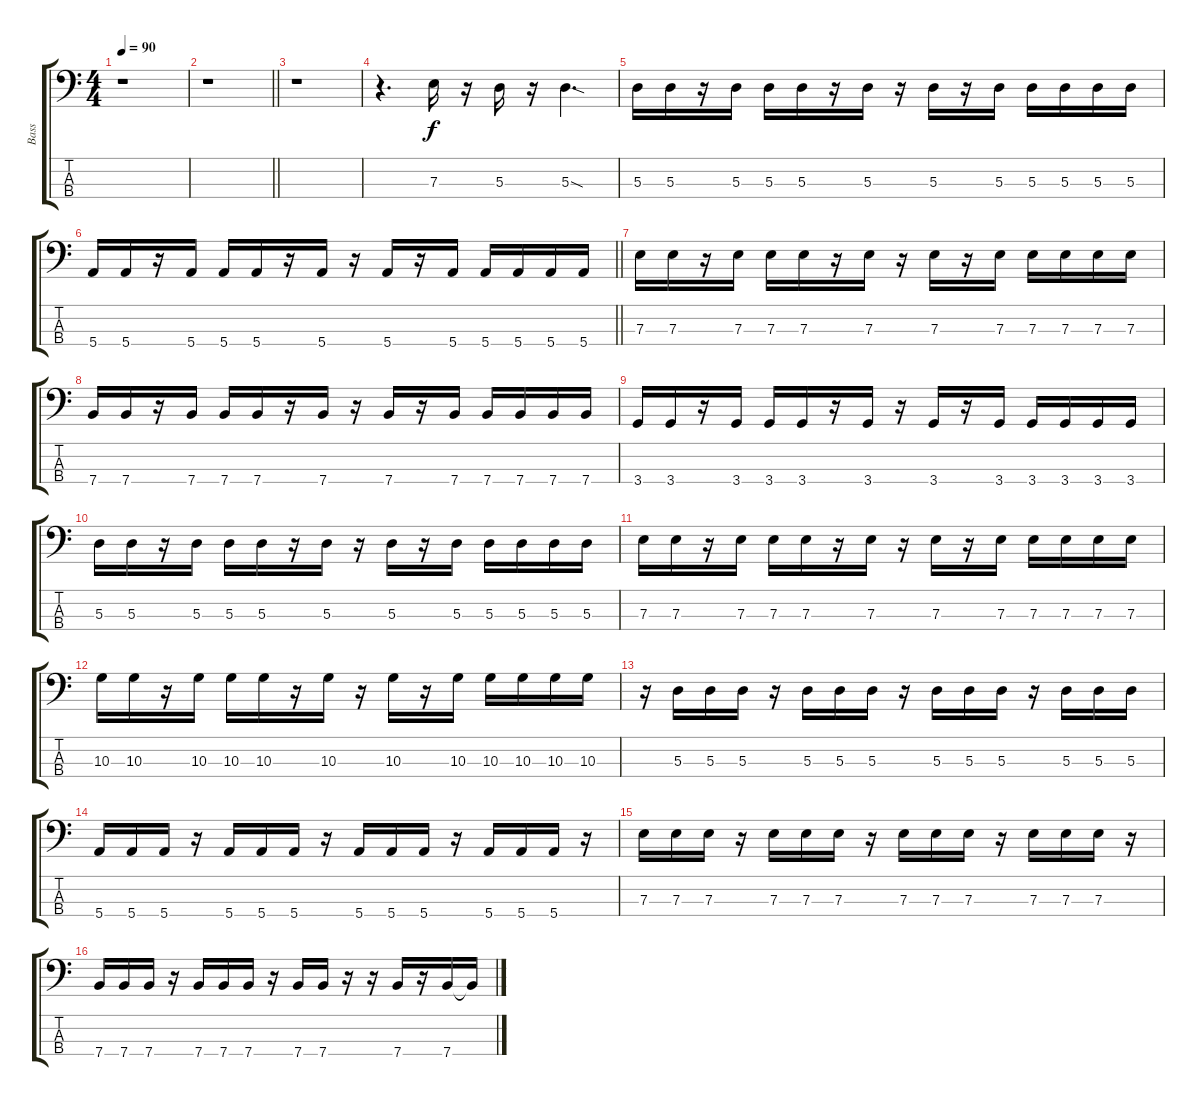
\track ("Bass" "Bass") {instrument electricbassfinger}
\staff {score tabs}
\tuning (G2 D2 A1 E1) {hide}
\ts (4 4)
\tempo 90
\clef f4
\ks c
r.1{dy f instrument electricbassfinger} |
\barLineRight lightlight
r.1 |
r.1 |
r.4{d} 7.3.16 r.16 5.3.16 r.16 5.3{sod}.4{d} |
5.3.16 5.3.16 r.16 5.3.16 5.3.16 5.3.16 r.16 5.3.16 r.16 5.3.16 r.16 5.3.16 5.3.16 5.3.16 5.3.16 5.3.16 |
\barLineRight lightlight
5.4.16 5.4.16 r.16 5.4.16 5.4.16 5.4.16 r.16 5.4.16 r.16 5.4.16 r.16 5.4.16 5.4.16 5.4.16 5.4.16 5.4.16 |
7.3.16 7.3.16 r.16 7.3.16 7.3.16 7.3.16 r.16 7.3.16 r.16 7.3.16 r.16 7.3.16 7.3.16 7.3.16 7.3.16 7.3.16 |
7.4.16 7.4.16 r.16 7.4.16 7.4.16 7.4.16 r.16 7.4.16 r.16 7.4.16 r.16 7.4.16 7.4.16 7.4.16 7.4.16 7.4.16 |
3.4.16 3.4.16 r.16 3.4.16 3.4.16 3.4.16 r.16 3.4.16 r.16 3.4.16 r.16 3.4.16 3.4.16 3.4.16 3.4.16 3.4.16 |
5.3.16 5.3.16 r.16 5.3.16 5.3.16 5.3.16 r.16 5.3.16 r.16 5.3.16 r.16 5.3.16 5.3.16 5.3.16 5.3.16 5.3.16 |
7.3.16 7.3.16 r.16 7.3.16 7.3.16 7.3.16 r.16 7.3.16 r.16 7.3.16 r.16 7.3.16 7.3.16 7.3.16 7.3.16 7.3.16 |
10.3.16 10.3.16 r.16 10.3.16 10.3.16 10.3.16 r.16 10.3.16 r.16 10.3.16 r.16 10.3.16 10.3.16 10.3.16 10.3.16 10.3.16 |
r.16 5.3.16 5.3.16 5.3.16 r.16 5.3.16 5.3.16 5.3.16 r.16 5.3.16 5.3.16 5.3.16 r.16 5.3.16 5.3.16 5.3.16 |
5.4.16 5.4.16 5.4.16 r.16 5.4.16 5.4.16 5.4.16 r.16 5.4.16 5.4.16 5.4.16 r.16 5.4.16 5.4.16 5.4.16 r.16 |
7.3.16 7.3.16 7.3.16 r.16 7.3.16 7.3.16 7.3.16 r.16 7.3.16 7.3.16 7.3.16 r.16 7.3.16 7.3.16 7.3.16 r.16 |
7.4.16 7.4.16 7.4.16 r.16 7.4.16 7.4.16 7.4.16 r.16 7.4.16 7.4.16 r.16 r.16 7.4.16 r.16 7.4.16 7.4{t}.16
